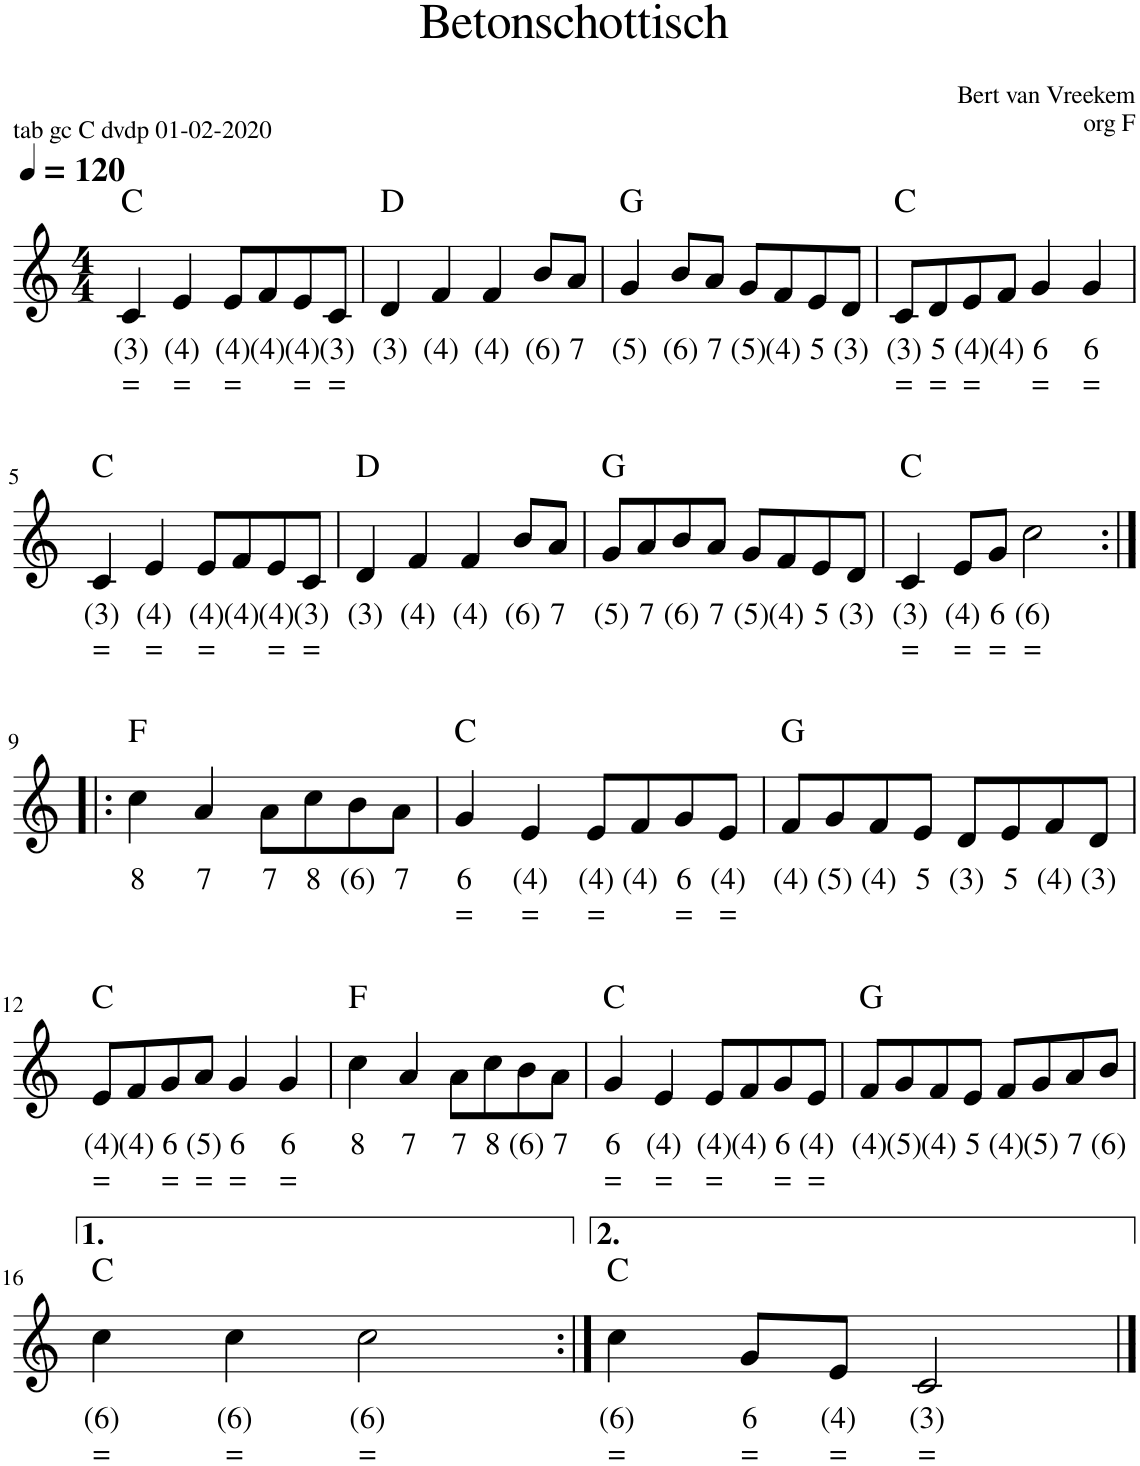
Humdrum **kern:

**kern	**text	**text	**harte
*part1	*part1	*part1	*part1
*staff1	*staff1	*staff1	*
*I"Accordeon	*	*	*
*I'Acc.	*	*	*
*clefG2	*	*	*
*k[]	*	*	*
*M4/4	*	*	*
*MM120	*	*	*
=1	=1	=1	=1
!	!LO:LY:b	!LO:LY:b	!
4c/	(3)	=	C:maj
!	!LO:LY:b	!LO:LY:b	!
4e/	(4)	=	.
!	!LO:LY:b	!LO:LY:b	!
8e/L	(4)	=	.
!	!LO:LY:b	!	!
8f/	(4)	.	.
!	!LO:LY:b	!LO:LY:b	!
8e/	(4)	=	.
!	!LO:LY:b	!LO:LY:b	!
8c/J	(3)	=	.
=2	=2	=2	=2
!	!LO:LY:b	!	!
4d/	(3)	.	D:maj
!	!LO:LY:b	!	!
4fn/	(4)	.	.
!	!LO:LY:b	!	!
4f/	(4)	.	.
!	!LO:LY:b	!	!
8b/L	(6)	.	.
!	!LO:LY:b	!	!
8a/J	7	.	.
=3	=3	=3	=3
!	!LO:LY:b	!	!
4g/	(5)	.	G:maj
!	!LO:LY:b	!	!
8b/L	(6)	.	.
!	!LO:LY:b	!	!
8a/J	7	.	.
!	!LO:LY:b	!	!
8g/L	(5)	.	.
!	!LO:LY:b	!	!
8f/	(4)	.	.
!	!LO:LY:b	!	!
8e/	5	.	.
!	!LO:LY:b	!	!
8d/J	(3)	.	.
=4	=4	=4	=4
!	!LO:LY:b	!LO:LY:b	!
8c/L	(3)	=	C:maj
!	!LO:LY:b	!LO:LY:b	!
8d/	5	=	.
!	!LO:LY:b	!LO:LY:b	!
8e/	(4)	=	.
!	!LO:LY:b	!	!
8f/J	(4)	.	.
!	!LO:LY:b	!LO:LY:b	!
4g/	6	=	.
!	!LO:LY:b	!LO:LY:b	!
4g/	6	=	.
!!LO:LB:g=z
=5	=5	=5	=5
!	!LO:LY:b	!LO:LY:b	!
4c/	(3)	=	C:maj
!	!LO:LY:b	!LO:LY:b	!
4e/	(4)	=	.
!	!LO:LY:b	!LO:LY:b	!
8e/L	(4)	=	.
!	!LO:LY:b	!	!
8f/	(4)	.	.
!	!LO:LY:b	!LO:LY:b	!
8e/	(4)	=	.
!	!LO:LY:b	!LO:LY:b	!
8c/J	(3)	=	.
=6	=6	=6	=6
!	!LO:LY:b	!	!
4d/	(3)	.	D:maj
!	!LO:LY:b	!	!
4fn/	(4)	.	.
!	!LO:LY:b	!	!
4f/	(4)	.	.
!	!LO:LY:b	!	!
8b/L	(6)	.	.
!	!LO:LY:b	!	!
8a/J	7	.	.
=7	=7	=7	=7
!	!LO:LY:b	!	!
8g/L	(5)	.	G:maj
!	!LO:LY:b	!	!
8a/	7	.	.
!	!LO:LY:b	!	!
8b/	(6)	.	.
!	!LO:LY:b	!	!
8a/J	7	.	.
!	!LO:LY:b	!	!
8g/L	(5)	.	.
!	!LO:LY:b	!	!
8f/	(4)	.	.
!	!LO:LY:b	!	!
8e/	5	.	.
!	!LO:LY:b	!	!
8d/J	(3)	.	.
=8	=8	=8	=8
!	!LO:LY:b	!LO:LY:b	!
4c/	(3)	=	C:maj
!	!LO:LY:b	!LO:LY:b	!
8e/L	(4)	=	.
!	!LO:LY:b	!LO:LY:b	!
8g/J	6	=	.
!	!LO:LY:b	!LO:LY:b	!
2cc\	(6)	=	.
!!LO:LB:g=z
=9:|!|:	=9:|!|:	=9:|!|:	=9:|!|:
!	!LO:LY:b	!	!
4cc\	8	.	F:maj
!	!LO:LY:b	!	!
4a/	7	.	.
!	!LO:LY:b	!	!
8a\L	7	.	.
!	!LO:LY:b	!	!
8cc\	8	.	.
!	!LO:LY:b	!	!
8b\	(6)	.	.
!	!LO:LY:b	!	!
8a\J	7	.	.
=10	=10	=10	=10
!	!LO:LY:b	!LO:LY:b	!
4g/	6	=	C:maj
!	!LO:LY:b	!LO:LY:b	!
4e/	(4)	=	.
!	!LO:LY:b	!LO:LY:b	!
8e/L	(4)	=	.
!	!LO:LY:b	!	!
8f/	(4)	.	.
!	!LO:LY:b	!LO:LY:b	!
8g/	6	=	.
!	!LO:LY:b	!LO:LY:b	!
8e/J	(4)	=	.
=11	=11	=11	=11
!	!LO:LY:b	!	!
8f/L	(4)	.	G:maj
!	!LO:LY:b	!	!
8g/	(5)	.	.
!	!LO:LY:b	!	!
8f/	(4)	.	.
!	!LO:LY:b	!	!
8e/J	5	.	.
!	!LO:LY:b	!	!
8d/L	(3)	.	.
!	!LO:LY:b	!	!
8e/	5	.	.
!	!LO:LY:b	!	!
8f/	(4)	.	.
!	!LO:LY:b	!	!
8d/J	(3)	.	.
!!LO:LB:g=z
=12	=12	=12	=12
!	!LO:LY:b	!LO:LY:b	!
8e/L	(4)	=	C:maj
!	!LO:LY:b	!	!
8f/	(4)	.	.
!	!LO:LY:b	!LO:LY:b	!
8g/	6	=	.
!	!LO:LY:b	!LO:LY:b	!
8a/J	(5)	=	.
!	!LO:LY:b	!LO:LY:b	!
4g/	6	=	.
!	!LO:LY:b	!LO:LY:b	!
4g/	6	=	.
=13	=13	=13	=13
!	!LO:LY:b	!	!
4cc\	8	.	F:maj
!	!LO:LY:b	!	!
4a/	7	.	.
!	!LO:LY:b	!	!
8a\L	7	.	.
!	!LO:LY:b	!	!
8cc\	8	.	.
!	!LO:LY:b	!	!
8b\	(6)	.	.
!	!LO:LY:b	!	!
8a\J	7	.	.
=14	=14	=14	=14
!	!LO:LY:b	!LO:LY:b	!
4g/	6	=	C:maj
!	!LO:LY:b	!LO:LY:b	!
4e/	(4)	=	.
!	!LO:LY:b	!LO:LY:b	!
8e/L	(4)	=	.
!	!LO:LY:b	!	!
8f/	(4)	.	.
!	!LO:LY:b	!LO:LY:b	!
8g/	6	=	.
!	!LO:LY:b	!LO:LY:b	!
8e/J	(4)	=	.
=15	=15	=15	=15
!	!LO:LY:b	!	!
8f/L	(4)	.	G:maj
!	!LO:LY:b	!	!
8g/	(5)	.	.
!	!LO:LY:b	!	!
8f/	(4)	.	.
!	!LO:LY:b	!	!
8e/J	5	.	.
!	!LO:LY:b	!	!
8f/L	(4)	.	.
!	!LO:LY:b	!	!
8g/	(5)	.	.
!	!LO:LY:b	!	!
8a/	7	.	.
!	!LO:LY:b	!	!
8b/J	(6)	.	.
!!LO:LB:g=z
=16	=16	=16	=16
!	!LO:LY:b	!LO:LY:b	!
4cc\	(6)	=	C:maj
!	!LO:LY:b	!LO:LY:b	!
4cc\	(6)	=	.
!	!LO:LY:b	!LO:LY:b	!
2cc\	(6)	=	.
=17:|!	=17:|!	=17:|!	=17:|!
!	!LO:LY:b	!LO:LY:b	!
4cc\	(6)	=	C:maj
!	!LO:LY:b	!LO:LY:b	!
8g/L	6	=	.
!	!LO:LY:b	!LO:LY:b	!
8e/J	(4)	=	.
!	!LO:LY:b	!LO:LY:b	!
2c/	(3)	=	.
==	==	==	==
*-	*-	*-	*-
